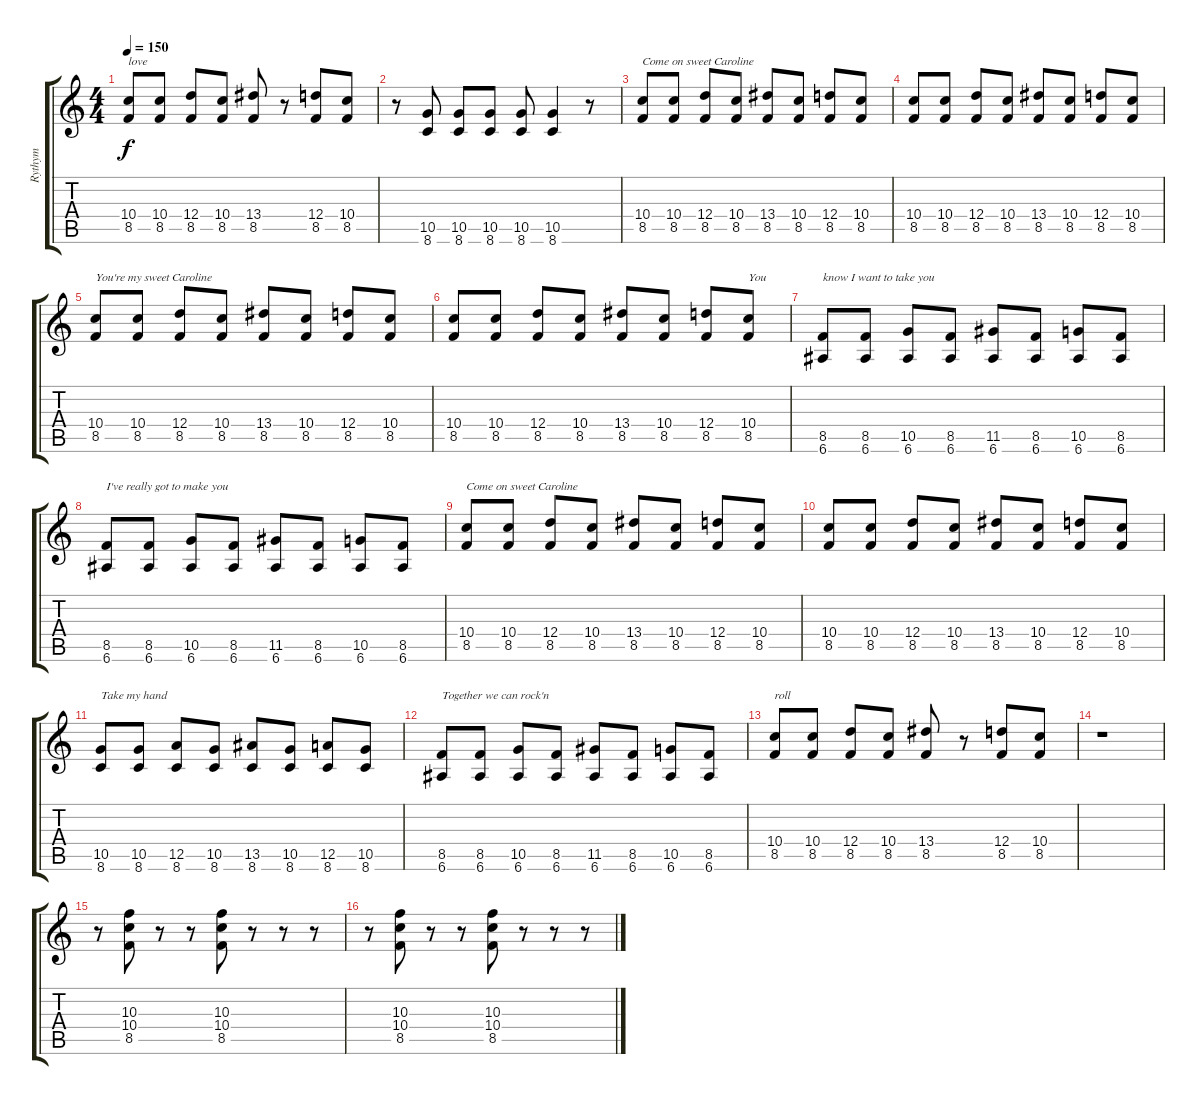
\track ("Rythym" "Rythym") {instrument overdrivenguitar}
\staff {score tabs}
\tuning (E4 B3 G3 D3 A2 E2) {hide}
\ts (4 4)
\tempo 150
\clef g2
\ks c
(10.4 8.5).8{txt "love" dy f} (10.4 8.5).8 (12.4 8.5).8 (10.4 8.5).8 (13.4 8.5).8 r.8 (12.4 8.5).8 (10.4 8.5).8 |
r.8 (10.5 8.6).8 (10.5 8.6).8 (10.5 8.6).8 (10.5 8.6).8 (10.5 8.6).4 r.8 |
(10.4 8.5).8{txt "Come on sweet Caroline"} (10.4 8.5).8 (12.4 8.5).8 (10.4 8.5).8 (13.4 8.5).8 (10.4 8.5).8 (12.4 8.5).8 (10.4 8.5).8 |
(10.4 8.5).8 (10.4 8.5).8 (12.4 8.5).8 (10.4 8.5).8 (13.4 8.5).8 (10.4 8.5).8 (12.4 8.5).8 (10.4 8.5).8 |
(10.4 8.5).8{txt "You're my sweet Caroline"} (10.4 8.5).8 (12.4 8.5).8 (10.4 8.5).8 (13.4 8.5).8 (10.4 8.5).8 (12.4 8.5).8 (10.4 8.5).8 |
(10.4 8.5).8 (10.4 8.5).8 (12.4 8.5).8 (10.4 8.5).8 (13.4 8.5).8 (10.4 8.5).8 (12.4 8.5).8 (10.4 8.5).8{txt "You"} |
(8.5 6.6).8{txt "know I want to take you"} (8.5 6.6).8 (10.5 6.6).8 (8.5 6.6).8 (11.5 6.6).8 (8.5 6.6).8 (10.5 6.6).8 (8.5 6.6).8 |
(8.5 6.6).8{txt "I've really got to make you"} (8.5 6.6).8 (10.5 6.6).8 (8.5 6.6).8 (11.5 6.6).8 (8.5 6.6).8 (10.5 6.6).8 (8.5 6.6).8 |
(10.4 8.5).8{txt "Come on sweet Caroline"} (10.4 8.5).8 (12.4 8.5).8 (10.4 8.5).8 (13.4 8.5).8 (10.4 8.5).8 (12.4 8.5).8 (10.4 8.5).8 |
(10.4 8.5).8 (10.4 8.5).8 (12.4 8.5).8 (10.4 8.5).8 (13.4 8.5).8 (10.4 8.5).8 (12.4 8.5).8 (10.4 8.5).8 |
(10.5 8.6).8{txt "Take my hand"} (10.5 8.6).8 (12.5 8.6).8 (10.5 8.6).8 (13.5 8.6).8 (10.5 8.6).8 (12.5 8.6).8 (10.5 8.6).8 |
(8.5 6.6).8{txt "Together we can rock'n"} (8.5 6.6).8 (10.5 6.6).8 (8.5 6.6).8 (11.5 6.6).8 (8.5 6.6).8 (10.5 6.6).8 (8.5 6.6).8 |
(10.4 8.5).8{txt "roll"} (10.4 8.5).8 (12.4 8.5).8 (10.4 8.5).8 (13.4 8.5).8 r.8 (12.4 8.5).8 (10.4 8.5).8 |
r.1 |
r.8 (10.3 10.4 8.5).8 r.8 r.8 (10.3 10.4 8.5).8 r.8 r.8 r.8 |
r.8 (10.3 10.4 8.5).8 r.8 r.8 (10.3 10.4 8.5).8 r.8 r.8 r.8
